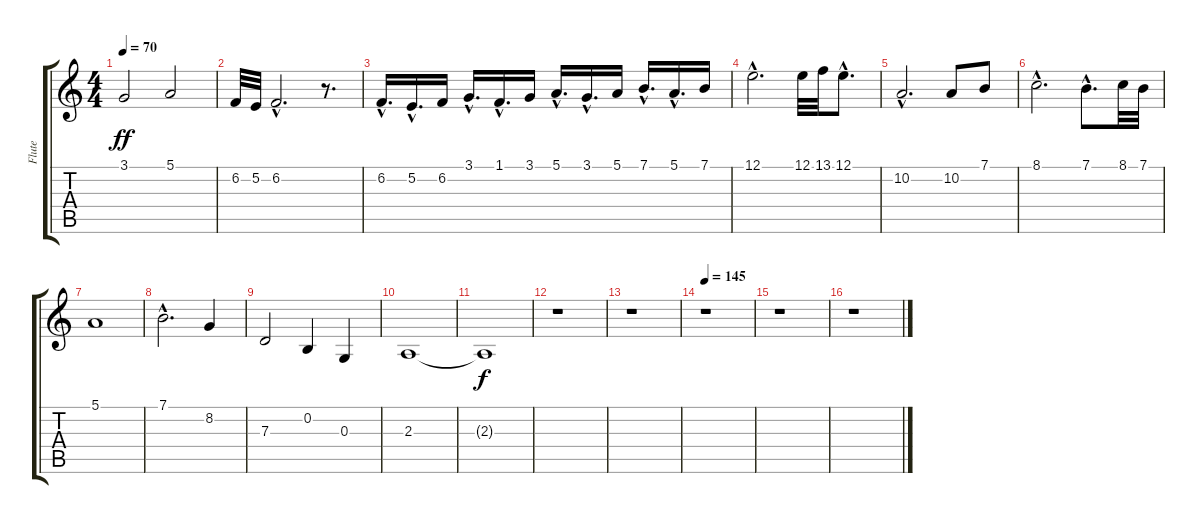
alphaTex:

\track ("Flute" "Flute") {instrument flute}
\staff {score tabs}
\tuning (E4 B3 G3 D3 A2 E2) {hide}
\ts (4 4)
\tempo 70
\clef g2
\ks c
3.1.2{dy ff} 5.1.2 |
6.2.32 5.2.32 6.2{hac}.2{d} r.8{d} |
6.2{hac}.16{d} 5.2{hac}.16{d} 6.2.16 3.1{hac}.16{d} 1.1{hac}.16{d} 3.1.16 5.1{hac}.16{d} 3.1{hac}.16{d} 5.1.16 7.1{hac}.16{d} 5.1{hac}.16{d} 7.1.16 |
12.1{hac}.2{d} 12.1.32 13.1.32 12.1{hac}.8{d} |
10.2{hac}.2{d} 10.2.8 7.1.8 |
8.1{hac}.2{d} 7.1{hac}.8{d} 8.1.32 7.1.32 |
5.1.1 |
7.1{hac}.2{d} 8.2.4 |
7.3.2 0.2.4 0.3.4 |
2.3.1{volume 16} |
2.3{t}.1{dy f} |
r.1 |
r.1 |
\tempo 145
r.1 |
r.1 |
r.1
